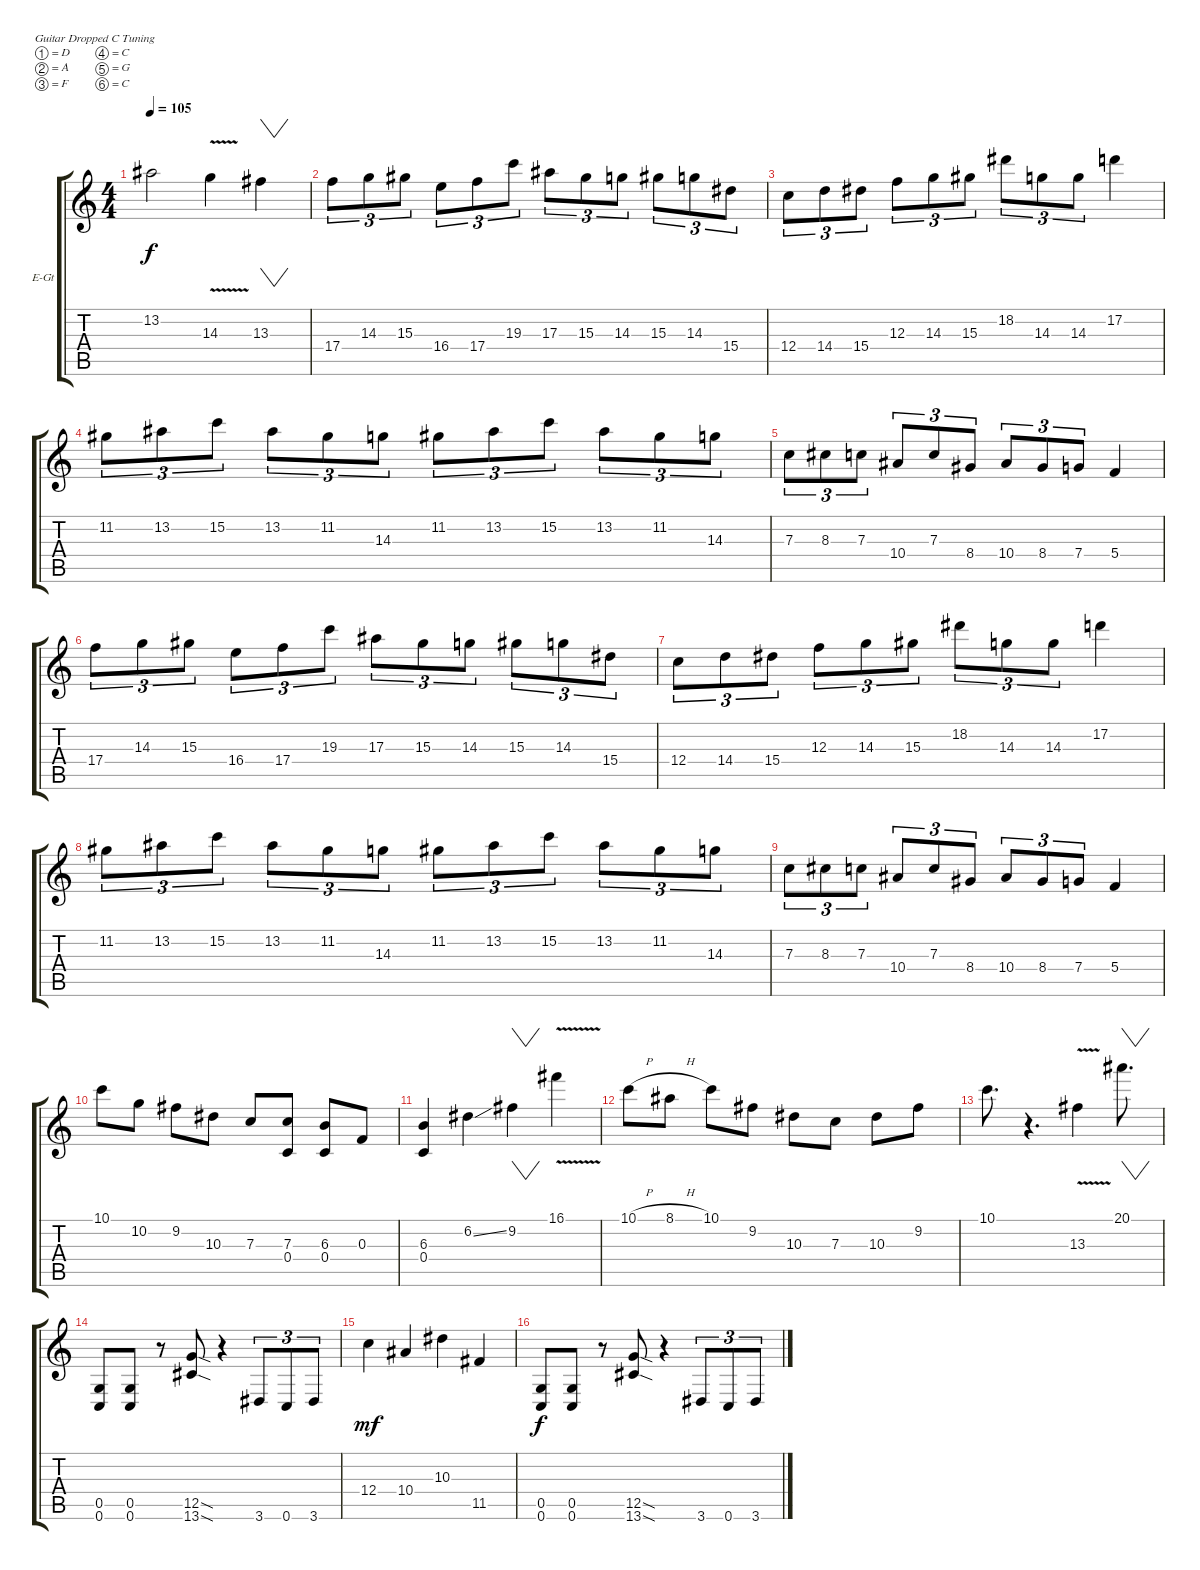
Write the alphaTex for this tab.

\bracketExtendMode groupsimilarinstruments
\firstSystemTrackNameOrientation horizontal
\otherSystemsTrackNameOrientation horizontal
\track ("Brendan" "E-Gt") {instrument distortionguitar}
\staff {score tabs}
\tuning (D4 A3 F3 C3 G2 C2)
\ts (4 4)
\tempo 105
\clef g2
\ks c
13.2.2{dy f} 14.3{v}.4 13.3.4{vw} |
17.4.8{tu (3 2)} 14.3.8{tu (3 2)} 15.3.8{tu (3 2)} 16.4.8{tu (3 2)} 17.4.8{tu (3 2)} 19.3.8{tu (3 2)} 17.3.8{tu (3 2)} 15.3.8{tu (3 2)} 14.3.8{tu (3 2)} 15.3.8{tu (3 2)} 14.3.8{tu (3 2)} 15.4.8{tu (3 2)} |
12.4.8{tu (3 2)} 14.4.8{tu (3 2)} 15.4.8{tu (3 2)} 12.3.8{tu (3 2)} 14.3.8{tu (3 2)} 15.3.8{tu (3 2)} 18.2.8{tu (3 2)} 14.3.8{tu (3 2)} 14.3.8{tu (3 2)} 17.2.4 |
11.2.8{tu (3 2)} 13.2.8{tu (3 2)} 15.2.8{tu (3 2)} 13.2.8{tu (3 2)} 11.2.8{tu (3 2)} 14.3.8{tu (3 2)} 11.2.8{tu (3 2)} 13.2.8{tu (3 2)} 15.2.8{tu (3 2)} 13.2.8{tu (3 2)} 11.2.8{tu (3 2)} 14.3.8{tu (3 2)} |
7.3.8{tu (3 2)} 8.3.8{tu (3 2)} 7.3.8{tu (3 2)} 10.4.8{tu (3 2)} 7.3.8{tu (3 2)} 8.4.8{tu (3 2)} 10.4.8{tu (3 2)} 8.4.8{tu (3 2)} 7.4.8{tu (3 2)} 5.4.4 |
17.4.8{tu (3 2)} 14.3.8{tu (3 2)} 15.3.8{tu (3 2)} 16.4.8{tu (3 2)} 17.4.8{tu (3 2)} 19.3.8{tu (3 2)} 17.3.8{tu (3 2)} 15.3.8{tu (3 2)} 14.3.8{tu (3 2)} 15.3.8{tu (3 2)} 14.3.8{tu (3 2)} 15.4.8{tu (3 2)} |
12.4.8{tu (3 2)} 14.4.8{tu (3 2)} 15.4.8{tu (3 2)} 12.3.8{tu (3 2)} 14.3.8{tu (3 2)} 15.3.8{tu (3 2)} 18.2.8{tu (3 2)} 14.3.8{tu (3 2)} 14.3.8{tu (3 2)} 17.2.4 |
11.2.8{tu (3 2)} 13.2.8{tu (3 2)} 15.2.8{tu (3 2)} 13.2.8{tu (3 2)} 11.2.8{tu (3 2)} 14.3.8{tu (3 2)} 11.2.8{tu (3 2)} 13.2.8{tu (3 2)} 15.2.8{tu (3 2)} 13.2.8{tu (3 2)} 11.2.8{tu (3 2)} 14.3.8{tu (3 2)} |
7.3.8{tu (3 2)} 8.3.8{tu (3 2)} 7.3.8{tu (3 2)} 10.4.8{tu (3 2)} 7.3.8{tu (3 2)} 8.4.8{tu (3 2)} 10.4.8{tu (3 2)} 8.4.8{tu (3 2)} 7.4.8{tu (3 2)} 5.4.4 |
10.1.8 10.2.8 9.2.8 10.3.8 7.3.8 (7.3 0.4).8 (6.3 0.4).8 0.3.8 |
(6.3 0.4).4 6.2{ss}.4 9.2.4{vw} 16.1{v}.4 |
10.1{h}.8 8.1{h}.8 10.1.8 9.2.8 10.3.8 7.3.8 10.3.8 9.2.8 |
10.1.8{d} r.4{d} 13.3{v}.4 20.1.8{vw d} |
(0.5 0.6).8 (0.5 0.6).8 r.8 (12.5{sod} 13.6{sod}).8 r.4 3.6.8{tu (3 2)} 0.6.8{tu (3 2)} 3.6.8{tu (3 2)} |
12.4.4{dy mf} 10.4.4 10.3.4 11.5.4 |
(0.5 0.6).8{dy f} (0.5 0.6).8 r.8 (12.5{sod} 13.6{sod}).8 r.4 3.6.8{tu (3 2)} 0.6.8{tu (3 2)} 3.6.8{tu (3 2)}
